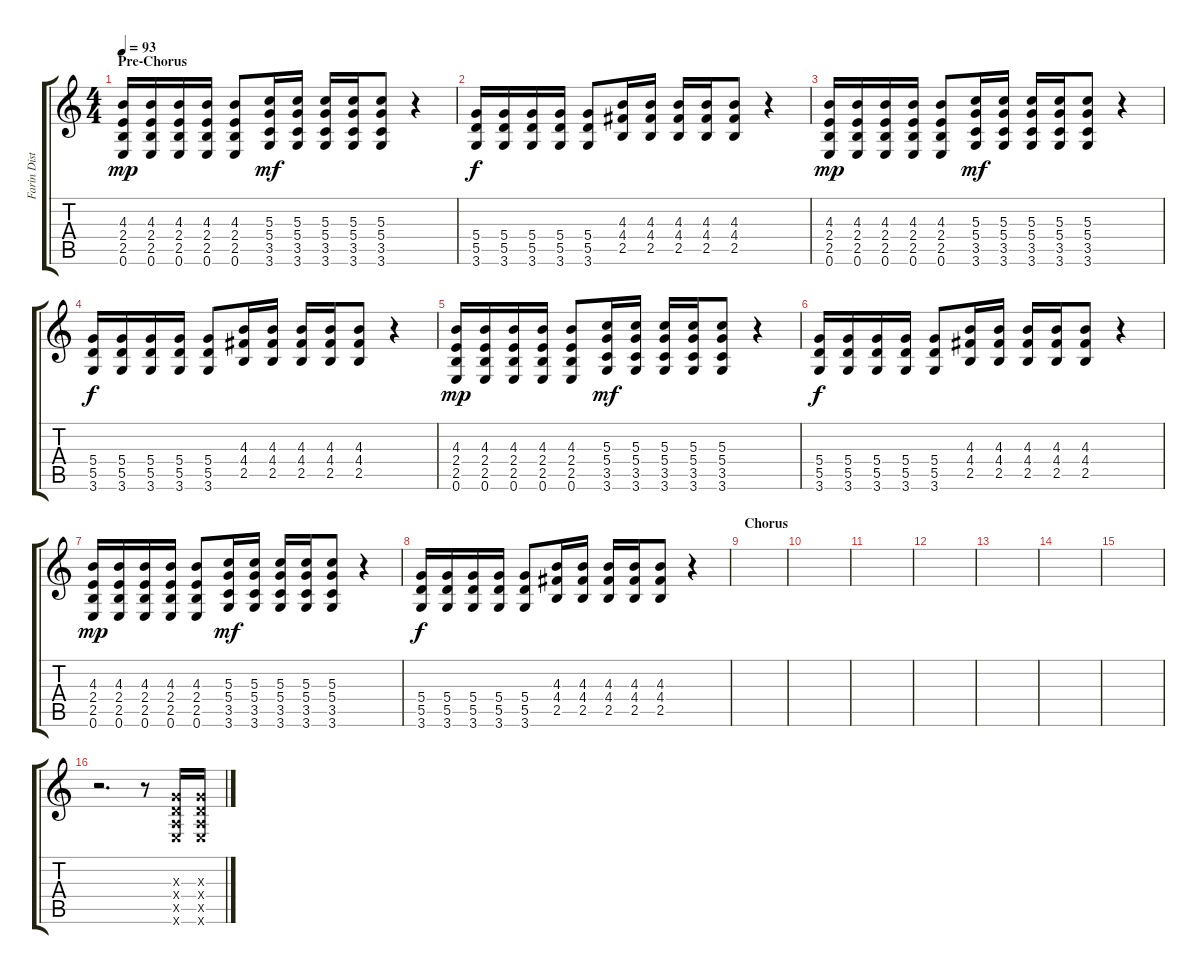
\track ("Farin Dist" "Farin Dist") {instrument distortionguitar}
\staff {score tabs}
\tuning (E4 B3 G3 D3 A2 E2) {hide}
\ts (4 4)
\section ("" "Pre-Chorus")
\tempo 93
\clef g2
\ks c
(4.3 2.4 2.5 0.6).16{dy mp} (4.3 2.4 2.5 0.6).16 (4.3 2.4 2.5 0.6).16 (4.3 2.4 2.5 0.6).16 (4.3 2.4 2.5 0.6).8 (5.3 5.4 3.5 3.6).16{dy mf} (5.3 5.4 3.5 3.6).16 (5.3 5.4 3.5 3.6).16 (5.3 5.4 3.5 3.6).16 (5.3 5.4 3.5 3.6).8 r.4 |
(5.4 5.5 3.6).16{dy f} (5.4 5.5 3.6).16 (5.4 5.5 3.6).16 (5.4 5.5 3.6).16 (5.4 5.5 3.6).8 (4.3 4.4 2.5).16 (4.3 4.4 2.5).16 (4.3 4.4 2.5).16 (4.3 4.4 2.5).16 (4.3 4.4 2.5).8 r.4 |
(4.3 2.4 2.5 0.6).16{dy mp} (4.3 2.4 2.5 0.6).16 (4.3 2.4 2.5 0.6).16 (4.3 2.4 2.5 0.6).16 (4.3 2.4 2.5 0.6).8 (5.3 5.4 3.5 3.6).16{dy mf} (5.3 5.4 3.5 3.6).16 (5.3 5.4 3.5 3.6).16 (5.3 5.4 3.5 3.6).16 (5.3 5.4 3.5 3.6).8 r.4 |
(5.4 5.5 3.6).16{dy f} (5.4 5.5 3.6).16 (5.4 5.5 3.6).16 (5.4 5.5 3.6).16 (5.4 5.5 3.6).8 (4.3 4.4 2.5).16 (4.3 4.4 2.5).16 (4.3 4.4 2.5).16 (4.3 4.4 2.5).16 (4.3 4.4 2.5).8 r.4 |
(4.3 2.4 2.5 0.6).16{dy mp} (4.3 2.4 2.5 0.6).16 (4.3 2.4 2.5 0.6).16 (4.3 2.4 2.5 0.6).16 (4.3 2.4 2.5 0.6).8 (5.3 5.4 3.5 3.6).16{dy mf} (5.3 5.4 3.5 3.6).16 (5.3 5.4 3.5 3.6).16 (5.3 5.4 3.5 3.6).16 (5.3 5.4 3.5 3.6).8 r.4 |
(5.4 5.5 3.6).16{dy f} (5.4 5.5 3.6).16 (5.4 5.5 3.6).16 (5.4 5.5 3.6).16 (5.4 5.5 3.6).8 (4.3 4.4 2.5).16 (4.3 4.4 2.5).16 (4.3 4.4 2.5).16 (4.3 4.4 2.5).16 (4.3 4.4 2.5).8 r.4 |
(4.3 2.4 2.5 0.6).16{dy mp} (4.3 2.4 2.5 0.6).16 (4.3 2.4 2.5 0.6).16 (4.3 2.4 2.5 0.6).16 (4.3 2.4 2.5 0.6).8 (5.3 5.4 3.5 3.6).16{dy mf} (5.3 5.4 3.5 3.6).16 (5.3 5.4 3.5 3.6).16 (5.3 5.4 3.5 3.6).16 (5.3 5.4 3.5 3.6).8 r.4 |
(5.4 5.5 3.6).16{dy f} (5.4 5.5 3.6).16 (5.4 5.5 3.6).16 (5.4 5.5 3.6).16 (5.4 5.5 3.6).8 (4.3 4.4 2.5).16 (4.3 4.4 2.5).16 (4.3 4.4 2.5).16 (4.3 4.4 2.5).16 (4.3 4.4 2.5).8 r.4 |
\section ("" "Chorus")
|
|
|
|
|
|
|
r.2{d} r.8 (0.3{x} 0.4{x} 0.5{x} 0.6{x}).16 (0.3{x} 0.4{x} 0.5{x} 0.6{x}).16
